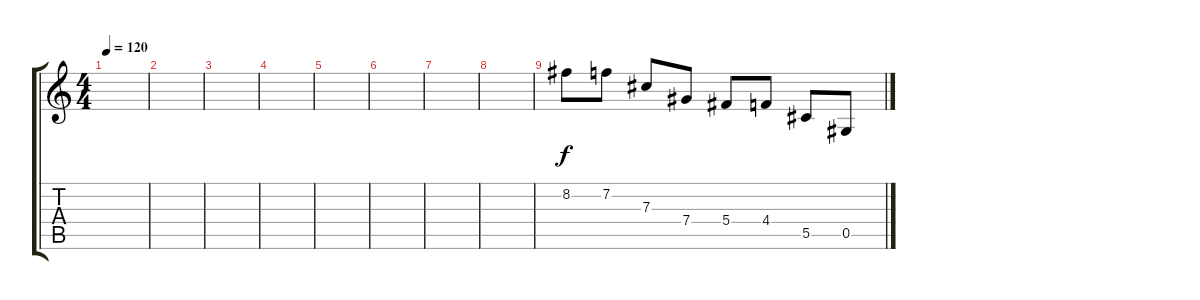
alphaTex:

\track "" {instrument distortionguitar}
\staff {score tabs}
\tuning (Eb4 Bb3 Gb3 Db3 Ab2 Eb2) {hide}
\ts (4 4)
\tempo 120
\clef g2
\ks c
|
|
|
|
|
|
|
|
8.2.8 7.2.8 7.3.8 7.4.8 5.4.8 4.4.8 5.5.8 0.5.8
